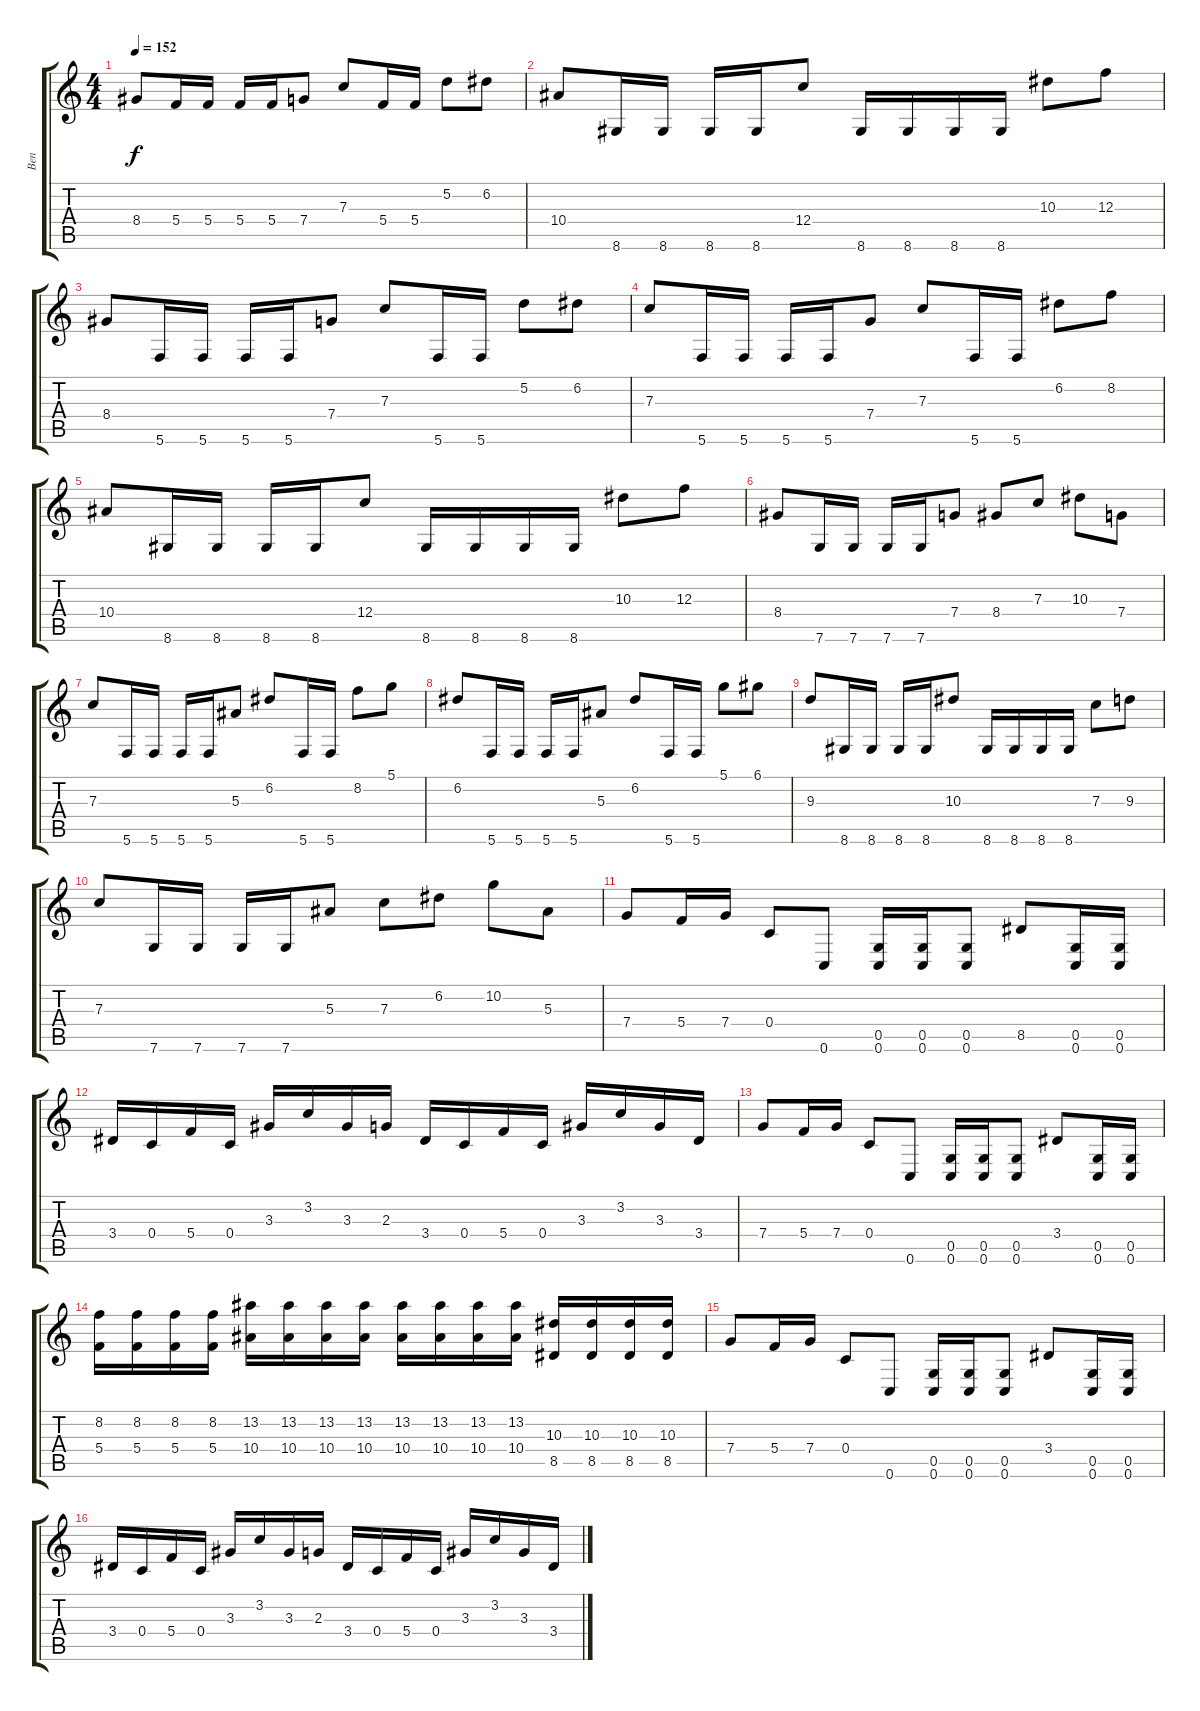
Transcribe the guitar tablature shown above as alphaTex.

\track ("Ben" "Ben") {instrument distortionguitar}
\staff {score tabs}
\tuning (D4 A3 F3 C3 G2 C2) {hide}
\ts (4 4)
\tempo 152
\clef g2
\ks c
8.4.8{dy f} 5.4.16 5.4.16 5.4.16 5.4.16 7.4.8 7.3.8 5.4.16 5.4.16 5.2.8 6.2.8 |
10.4.8 8.6.16 8.6.16 8.6.16 8.6.16 12.4.8 8.6.16 8.6.16 8.6.16 8.6.16 10.3.8 12.3.8 |
8.4.8 5.6.16 5.6.16 5.6.16 5.6.16 7.4.8 7.3.8 5.6.16 5.6.16 5.2.8 6.2.8 |
7.3.8 5.6.16 5.6.16 5.6.16 5.6.16 7.4.8 7.3.8 5.6.16 5.6.16 6.2.8 8.2.8 |
10.4.8 8.6.16 8.6.16 8.6.16 8.6.16 12.4.8 8.6.16 8.6.16 8.6.16 8.6.16 10.3.8 12.3.8 |
8.4.8 7.6.16 7.6.16 7.6.16 7.6.16 7.4.8 8.4.8 7.3.8 10.3.8 7.4.8 |
7.3.8 5.6.16 5.6.16 5.6.16 5.6.16 5.3.8 6.2.8 5.6.16 5.6.16 8.2.8 5.1.8 |
6.2.8 5.6.16 5.6.16 5.6.16 5.6.16 5.3.8 6.2.8 5.6.16 5.6.16 5.1.8 6.1.8 |
9.3.8 8.6.16 8.6.16 8.6.16 8.6.16 10.3.8 8.6.16 8.6.16 8.6.16 8.6.16 7.3.8 9.3.8 |
7.3.8 7.6.16 7.6.16 7.6.16 7.6.16 5.3.8 7.3.8 6.2.8 10.2.8 5.3.8 |
7.4.8 5.4.16 7.4.16 0.4.8 0.6.8 (0.5 0.6).16 (0.5 0.6).16 (0.5 0.6).8 8.5.8 (0.5 0.6).16 (0.5 0.6).16 |
3.4.16 0.4.16 5.4.16 0.4.16 3.3.16 3.2.16 3.3.16 2.3.16 3.4.16 0.4.16 5.4.16 0.4.16 3.3.16 3.2.16 3.3.16 3.4.16 |
7.4.8 5.4.16 7.4.16 0.4.8 0.6.8 (0.5 0.6).16 (0.5 0.6).16 (0.5 0.6).8 3.4.8 (0.5 0.6).16 (0.5 0.6).16 |
(8.2 5.4).16 (8.2 5.4).16 (8.2 5.4).16 (8.2 5.4).16 (13.2 10.4).16 (13.2 10.4).16 (13.2 10.4).16 (13.2 10.4).16 (13.2 10.4).16 (13.2 10.4).16 (13.2 10.4).16 (13.2 10.4).16 (10.3 8.5).16 (10.3 8.5).16 (10.3 8.5).16 (10.3 8.5).16 |
7.4.8 5.4.16 7.4.16 0.4.8 0.6.8 (0.5 0.6).16 (0.5 0.6).16 (0.5 0.6).8 3.4.8 (0.5 0.6).16 (0.5 0.6).16 |
3.4.16 0.4.16 5.4.16 0.4.16 3.3.16 3.2.16 3.3.16 2.3.16 3.4.16 0.4.16 5.4.16 0.4.16 3.3.16 3.2.16 3.3.16 3.4.16
